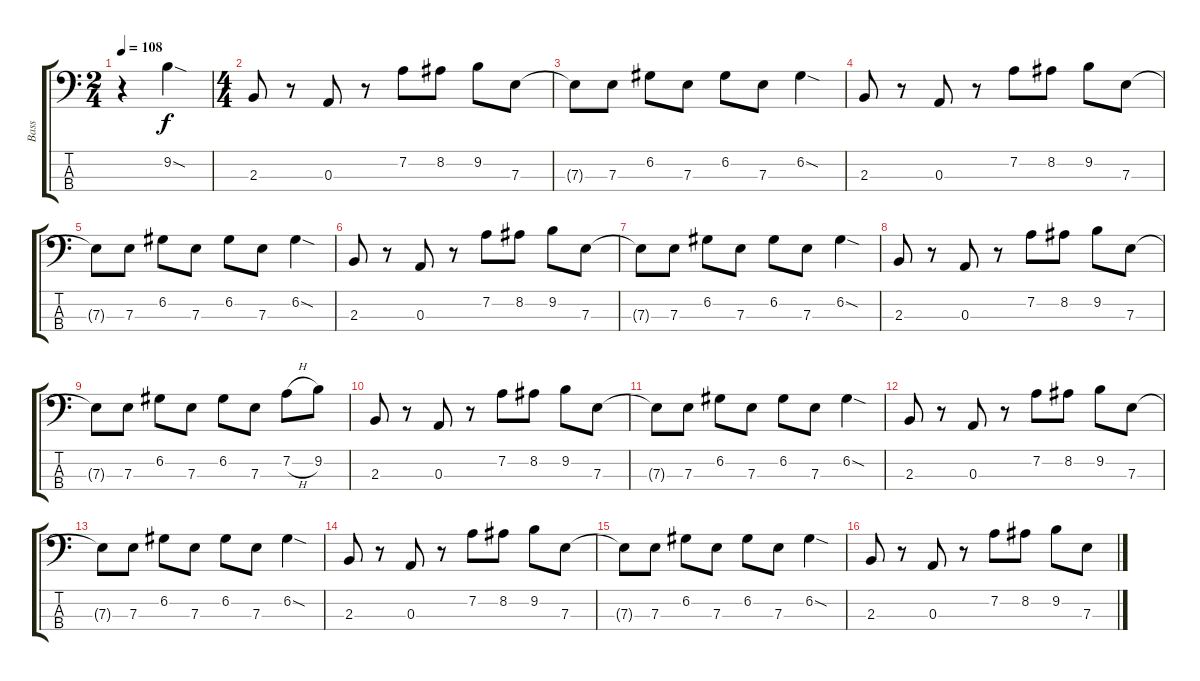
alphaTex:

\track ("Bass" "Bass") {instrument electricbassfinger}
\staff {score tabs}
\tuning (G2 D2 A1 E1) {hide}
\ts (2 4)
\tempo 108
\clef f4
\ks c
r.4{dy f instrument electricbassfinger} 9.2{sod}.4 |
\ts (4 4)
2.3.8 r.8 0.3.8 r.8 7.2.8 8.2.8 9.2.8 7.3.8 |
7.3{t}.8 7.3.8 6.2.8 7.3.8 6.2.8 7.3.8 6.2{sod}.4 |
2.3.8 r.8 0.3.8 r.8 7.2.8 8.2.8 9.2.8 7.3.8 |
7.3{t}.8 7.3.8 6.2.8 7.3.8 6.2.8 7.3.8 6.2{sod}.4 |
2.3.8 r.8 0.3.8 r.8 7.2.8 8.2.8 9.2.8 7.3.8 |
7.3{t}.8 7.3.8 6.2.8 7.3.8 6.2.8 7.3.8 6.2{sod}.4 |
2.3.8 r.8 0.3.8 r.8 7.2.8 8.2.8 9.2.8 7.3.8 |
7.3{t}.8 7.3.8 6.2.8 7.3.8 6.2.8 7.3.8 7.2{h}.8 9.2.8 |
2.3.8 r.8 0.3.8 r.8 7.2.8 8.2.8 9.2.8 7.3.8 |
7.3{t}.8 7.3.8 6.2.8 7.3.8 6.2.8 7.3.8 6.2{sod}.4 |
2.3.8 r.8 0.3.8 r.8 7.2.8 8.2.8 9.2.8 7.3.8 |
7.3{t}.8 7.3.8 6.2.8 7.3.8 6.2.8 7.3.8 6.2{sod}.4 |
2.3.8 r.8 0.3.8 r.8 7.2.8 8.2.8 9.2.8 7.3.8 |
7.3{t}.8 7.3.8 6.2.8 7.3.8 6.2.8 7.3.8 6.2{sod}.4 |
2.3.8 r.8 0.3.8 r.8 7.2.8 8.2.8 9.2.8 7.3.8
